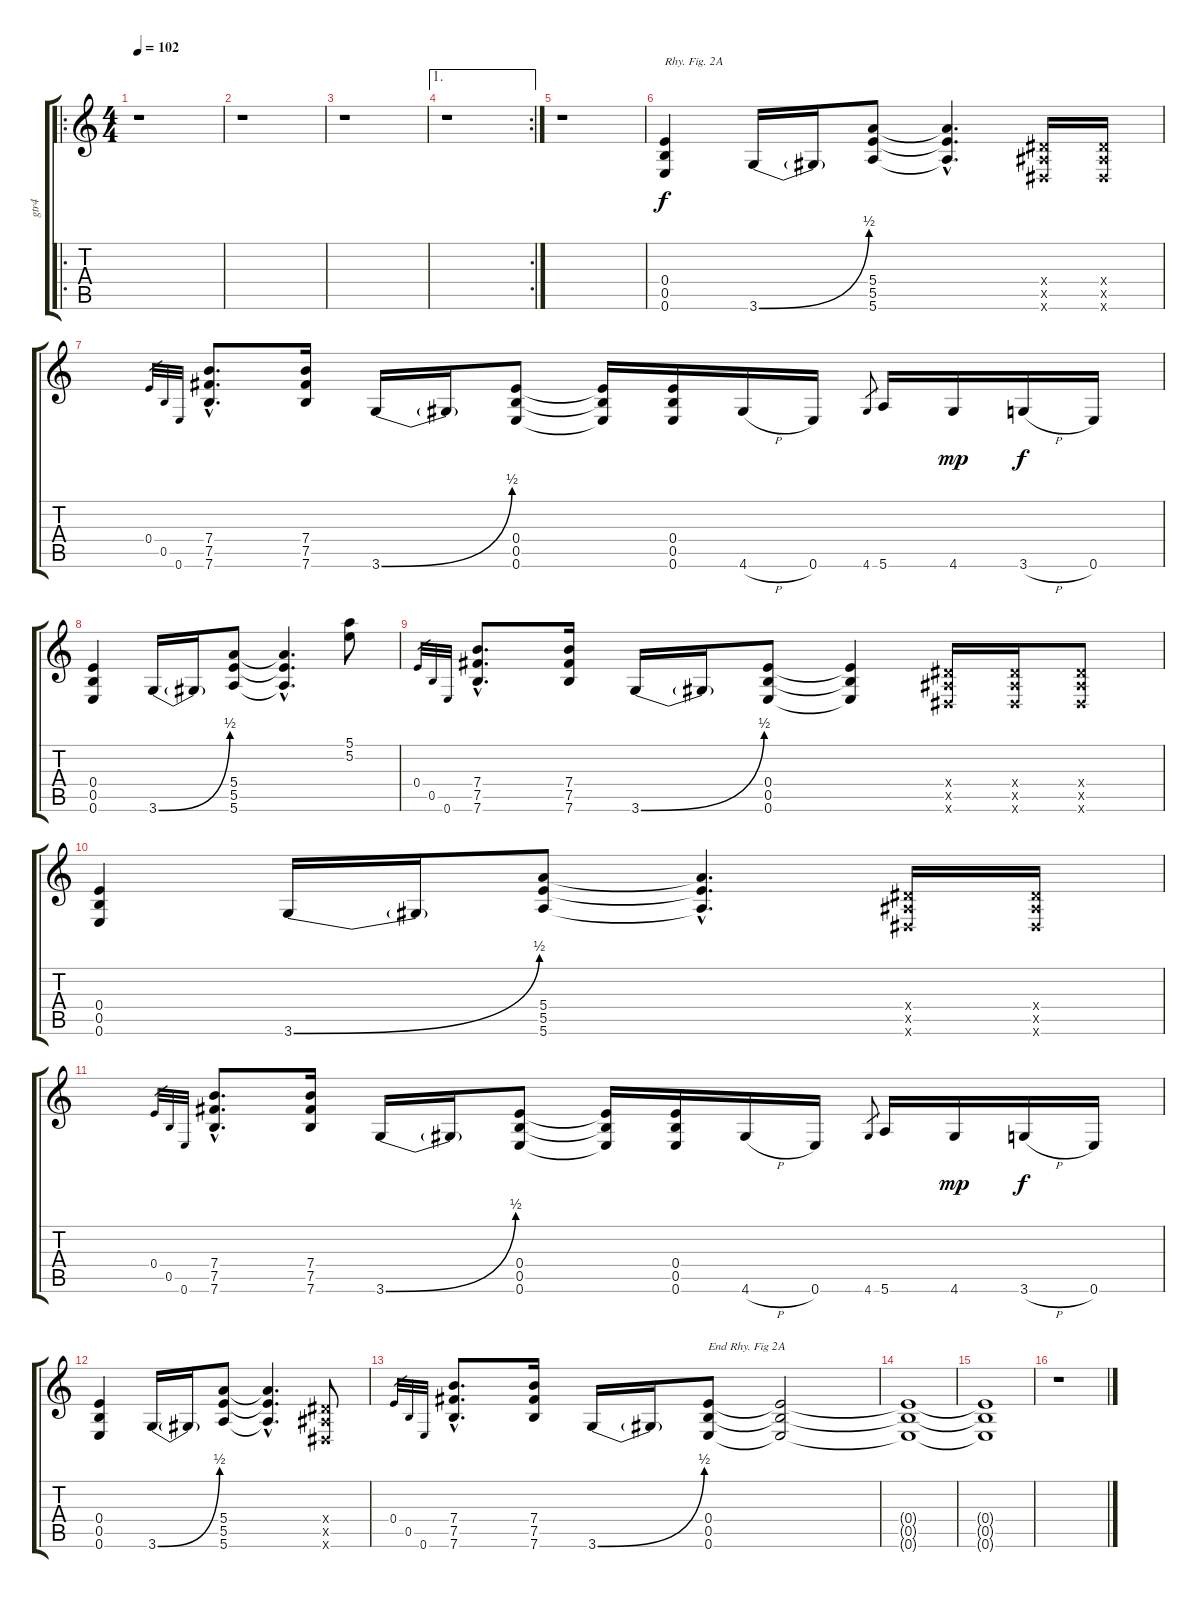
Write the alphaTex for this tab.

\track ("gtr4" "gtr4") {instrument distortionguitar}
\staff {score tabs}
\tuning (E4 B3 Ab3 E3 B2 E2) {hide}
\ro
\ts (4 4)
\tempo 102
\clef g2
\ks c
r.1{dy f instrument distortionguitar} |
r.1 |
r.1 |
\ae 1
\rc 2
r.1 |
r.1 |
(0.4 0.5 0.6).4{txt "Rhy. Fig. 2A"} 3.6{be (bend 0 0 60 2)}.16 3.6{t}.16 (5.4 5.5 5.6).8 (5.4{hac t} 5.5{hac t} 5.6{hac t}).4{d} (-1.4{x} -1.5{x} -1.6{x}).16 (-1.4{x} -1.5{x} -1.6{x}).16 |
0.4.32{gr} 0.5.32{gr} 0.6.32{gr} (7.4{hac} 7.5{hac} 7.6{hac}).8{d} (7.4 7.5 7.6).16 3.6{be (bend 0 0 60 2)}.16 3.6{t}.16 (0.4 0.5 0.6).8 (0.4{t} 0.5{t} 0.6{t}).16 (0.4 0.5 0.6).16 4.6{h}.16 0.6.16 4.6.8{gr} 5.6.16 4.6.16{dy mp} 3.6{h}.16{dy f} 0.6.16 |
(0.4 0.5 0.6).4 3.6{be (bend 0 0 60 2)}.16 3.6{t}.16 (5.4 5.5 5.6).8 (5.4{hac t} 5.5{hac t} 5.6{hac t}).4{d} (5.1 5.2).8 |
0.4.32{gr} 0.5.32{gr} 0.6.32{gr} (7.4{hac} 7.5{hac} 7.6{hac}).8{d} (7.4 7.5 7.6).16 3.6{be (bend 0 0 60 2)}.16 3.6{t}.16 (0.4 0.5 0.6).8 (0.4{t} 0.5{t} 0.6{t}).4 (-1.4{x} -1.5{x} -1.6{x}).16 (-1.4{x} -1.5{x} -1.6{x}).16 (-1.4{x} -1.5{x} -1.6{x}).8 |
(0.4 0.5 0.6).4 3.6{be (bend 0 0 60 2)}.16 3.6{t}.16 (5.4 5.5 5.6).8 (5.4{hac t} 5.5{hac t} 5.6{hac t}).4{d} (-1.4{x} -1.5{x} -1.6{x}).16 (-1.4{x} -1.5{x} -1.6{x}).16 |
0.4.32{gr} 0.5.32{gr} 0.6.32{gr} (7.4{hac} 7.5{hac} 7.6{hac}).8{d} (7.4 7.5 7.6).16 3.6{be (bend 0 0 60 2)}.16 3.6{t}.16 (0.4 0.5 0.6).8 (0.4{t} 0.5{t} 0.6{t}).16 (0.4 0.5 0.6).16 4.6{h}.16 0.6.16 4.6.8{gr} 5.6.16 4.6.16{dy mp} 3.6{h}.16{dy f} 0.6.16 |
(0.4 0.5 0.6).4 3.6{be (bend 0 0 60 2)}.16 3.6{t}.16 (5.4 5.5 5.6).8 (5.4{hac t} 5.5{hac t} 5.6{hac t}).4{d} (-1.4{x} -1.5{x} -1.6{x}).8 |
0.4.32{gr} 0.5.32{gr} 0.6.32{gr} (7.4{hac} 7.5{hac} 7.6{hac}).8{d} (7.4 7.5 7.6).16 3.6{be (bend 0 0 60 2)}.16 3.6{t}.16 (0.4 0.5 0.6).8{txt "End Rhy. Fig 2A"} (0.4{t} 0.5{t} 0.6{t}).2 |
(0.4{t} 0.5{t} 0.6{t}).1 |
(0.4{t} 0.5{t} 0.6{t}).1 |
r.1
